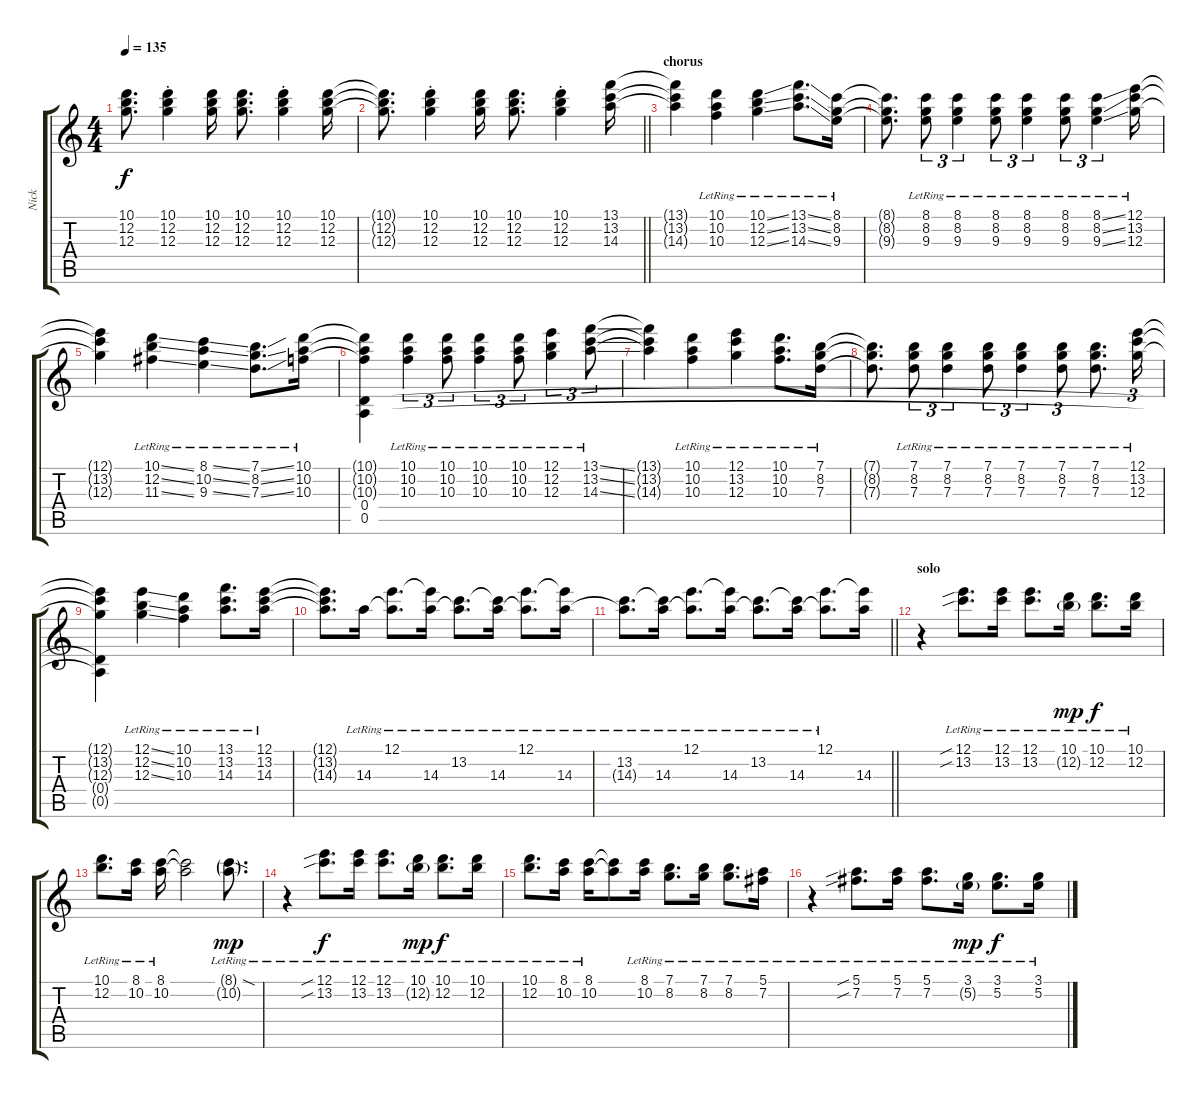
\track ("Nick" "Nick") {instrument electricguitarjazz}
\staff {score tabs}
\tuning (E4 B3 G3 D3 A2 E2) {hide}
\ts (4 4)
\tempo 135
\clef g2
\ks c
(10.1{t} 12.2{t} 12.3{t}).8{d dy f} (10.1{st} 12.2{st} 12.3{st}).4 (10.1 12.2 12.3).16 (10.1 12.2 12.3).8{d} (10.1{st} 12.2{st} 12.3{st}).4 (10.1 12.2 12.3).16 |
\barLineRight lightlight
(10.1{t} 12.2{t} 12.3{t}).8{d} (10.1{st} 12.2{st} 12.3{st}).4 (10.1 12.2 12.3).16 (10.1 12.2 12.3).8{d} (10.1{st} 12.2{st} 12.3{st}).4 (13.1 13.2 14.3).16 |
\section ("" "chorus")
(13.1{t} 13.2{t} 14.3{t}).4 (10.1{lr} 10.2{lr} 10.3{lr}).4 (10.1{ss lr} 12.2{ss lr} 12.3{ss lr}).4 (13.1{ss lr} 13.2{ss lr} 14.3{ss lr}).8{d} (8.1{lr} 8.2{lr} 9.3{lr}).16 |
(8.1{t} 8.2{t} 9.3{t}).8{d} (8.1{lr} 8.2{lr} 9.3{lr}).8{tu (3 2)} (8.1{lr} 8.2{lr} 9.3{lr}).4{tu (3 2)} (8.1{lr} 8.2{lr} 9.3{lr}).8{tu (3 2)} (8.1{lr} 8.2{lr} 9.3{lr}).4{tu (3 2)} (8.1{lr} 8.2{lr} 9.3{lr}).8{tu (3 2)} (8.1{ss lr} 8.2{ss lr} 9.3{ss lr}).4{tu (3 2)} (12.1{lr} 13.2{lr} 12.3{lr}).16 |
(12.1{t} 13.2{t} 12.3{t}).4 (10.1{ss lr} 12.2{ss lr} 11.3{ss lr}).4 (8.1{ss lr} 10.2{ss lr} 9.3{ss lr}).4 (7.1{ss lr} 8.2{ss lr} 7.3{ss lr}).8{d} (10.1{lr} 10.2{lr} 10.3{lr}).16 |
(10.1{t} 10.2{t} 10.3{t} 0.4 0.5).4 (10.1{lr} 10.2{lr} 10.3{lr}).4{tu (3 2)} (10.1{lr} 10.2{lr} 10.3{lr}).8{tu (3 2)} (10.1{lr} 10.2{lr} 10.3{lr}).4{tu (3 2)} (10.1{lr} 10.2{lr} 10.3{lr}).8{tu (3 2)} (12.1{lr} 12.2{lr} 12.3{lr}).4{tu (3 2)} (13.1{ss lr} 13.2{ss lr} 14.3{ss lr}).8{tu (3 2)} |
(13.1{t} 13.2{t} 14.3{t}).4 (10.1{lr} 10.2{lr} 10.3{lr}).4 (12.1{lr} 13.2{lr} 12.3{lr}).4 (10.1{lr} 10.2{lr} 10.3{lr}).8{d} (7.1{lr} 8.2{lr} 7.3{lr}).16 |
(7.1{t} 8.2{t} 7.3{t}).8{d} (7.1{lr} 8.2{lr} 7.3{lr}).8{tu (3 2)} (7.1{lr} 8.2{lr} 7.3{lr}).4{tu (3 2)} (7.1{lr} 8.2{lr} 7.3{lr}).8{tu (3 2)} (7.1{lr} 8.2{lr} 7.3{lr}).4{tu (3 2)} (7.1{lr} 8.2{lr} 7.3{lr}).8{tu (3 2)} (7.1{lr} 8.2{lr} 7.3{lr}).8{d} (12.1{lr} 13.2{lr} 12.3{lr}).16{tu (3 2)} |
(12.1{t} 13.2{t} 12.3{t} 0.4{t} 0.5{t}).4 (12.1{ss lr} 12.2{ss lr} 12.3{ss lr}).4 (10.1{lr} 10.2{lr} 10.3{lr}).4 (13.1{lr} 13.2{lr} 14.3{lr}).8{d} (12.1{lr} 13.2{lr} 14.3{lr}).16 |
(12.1{t} 13.2{t} 14.3{t}).8{d} 14.3{lr}.16 (12.1{lr} 14.3{t}).8{d} (12.1{t} 14.3{lr}).16 (13.2{lr} 14.3{t}).8{d} (13.2{t} 14.3{lr}).16 (12.1{lr} 14.3{t}).8{d} (12.1{t} 14.3{lr}).16 |
\barLineRight lightlight
(13.2{lr} 14.3{t}).8{d} (13.2{t} 14.3{lr}).16 (12.1{lr} 14.3{t}).8{d} (12.1{t} 14.3{lr}).16 (13.2{lr} 14.3{t}).8{d} (13.2{t} 14.3{lr}).16 (12.1{lr} 14.3{t}).8{d} (12.1{t} 14.3).16 |
\section ("" "solo")
r.4{volume 16 instrument electricguitarjazz} (12.1{sib lr} 13.2{sib lr}).8{d} (12.1{lr} 13.2{lr}).16 (12.1{lr} 13.2{lr}).8{d} (10.1{lr} 12.2{g lr}).16{dy mp} (10.1{lr} 12.2{lr}).8{d dy f} (10.1{lr} 12.2{lr}).16 |
(10.1{lr} 12.2{lr}).8{d} (8.1{lr} 10.2{lr}).16 (8.1{lr} 10.2{lr}).16 (8.1{t} 10.2{t}).2 (8.1{sod g lr} 10.2{g lr}).8{d dy mp} |
r.4 (12.1{sib lr} 13.2{sib lr}).8{d dy f} (12.1{lr} 13.2{lr}).16 (12.1{lr} 13.2{lr}).8{d} (10.1{lr} 12.2{g lr}).16{dy mp} (10.1{lr} 12.2{lr}).8{d dy f} (10.1{lr} 12.2{lr}).16 |
(10.1{lr} 12.2{lr}).8{d} (8.1{lr} 10.2{lr}).16 (8.1{lr} 10.2{lr}).16 (8.1{t} 10.2{t}).8 (8.1{lr} 10.2{lr}).16 (7.1{lr} 8.2{lr}).8{d} (7.1{lr} 8.2{lr}).16 (7.1{lr} 8.2{lr}).8{d} (5.1{lr} 7.2{lr}).16 |
r.4 (5.1{sib lr} 7.2{sib lr}).8{d} (5.1{lr} 7.2{lr}).16 (5.1{lr} 7.2{lr}).8{d} (3.1{lr} 5.2{g lr}).16{dy mp} (3.1{lr} 5.2{lr}).8{d dy f} (3.1{lr} 5.2{lr}).16
